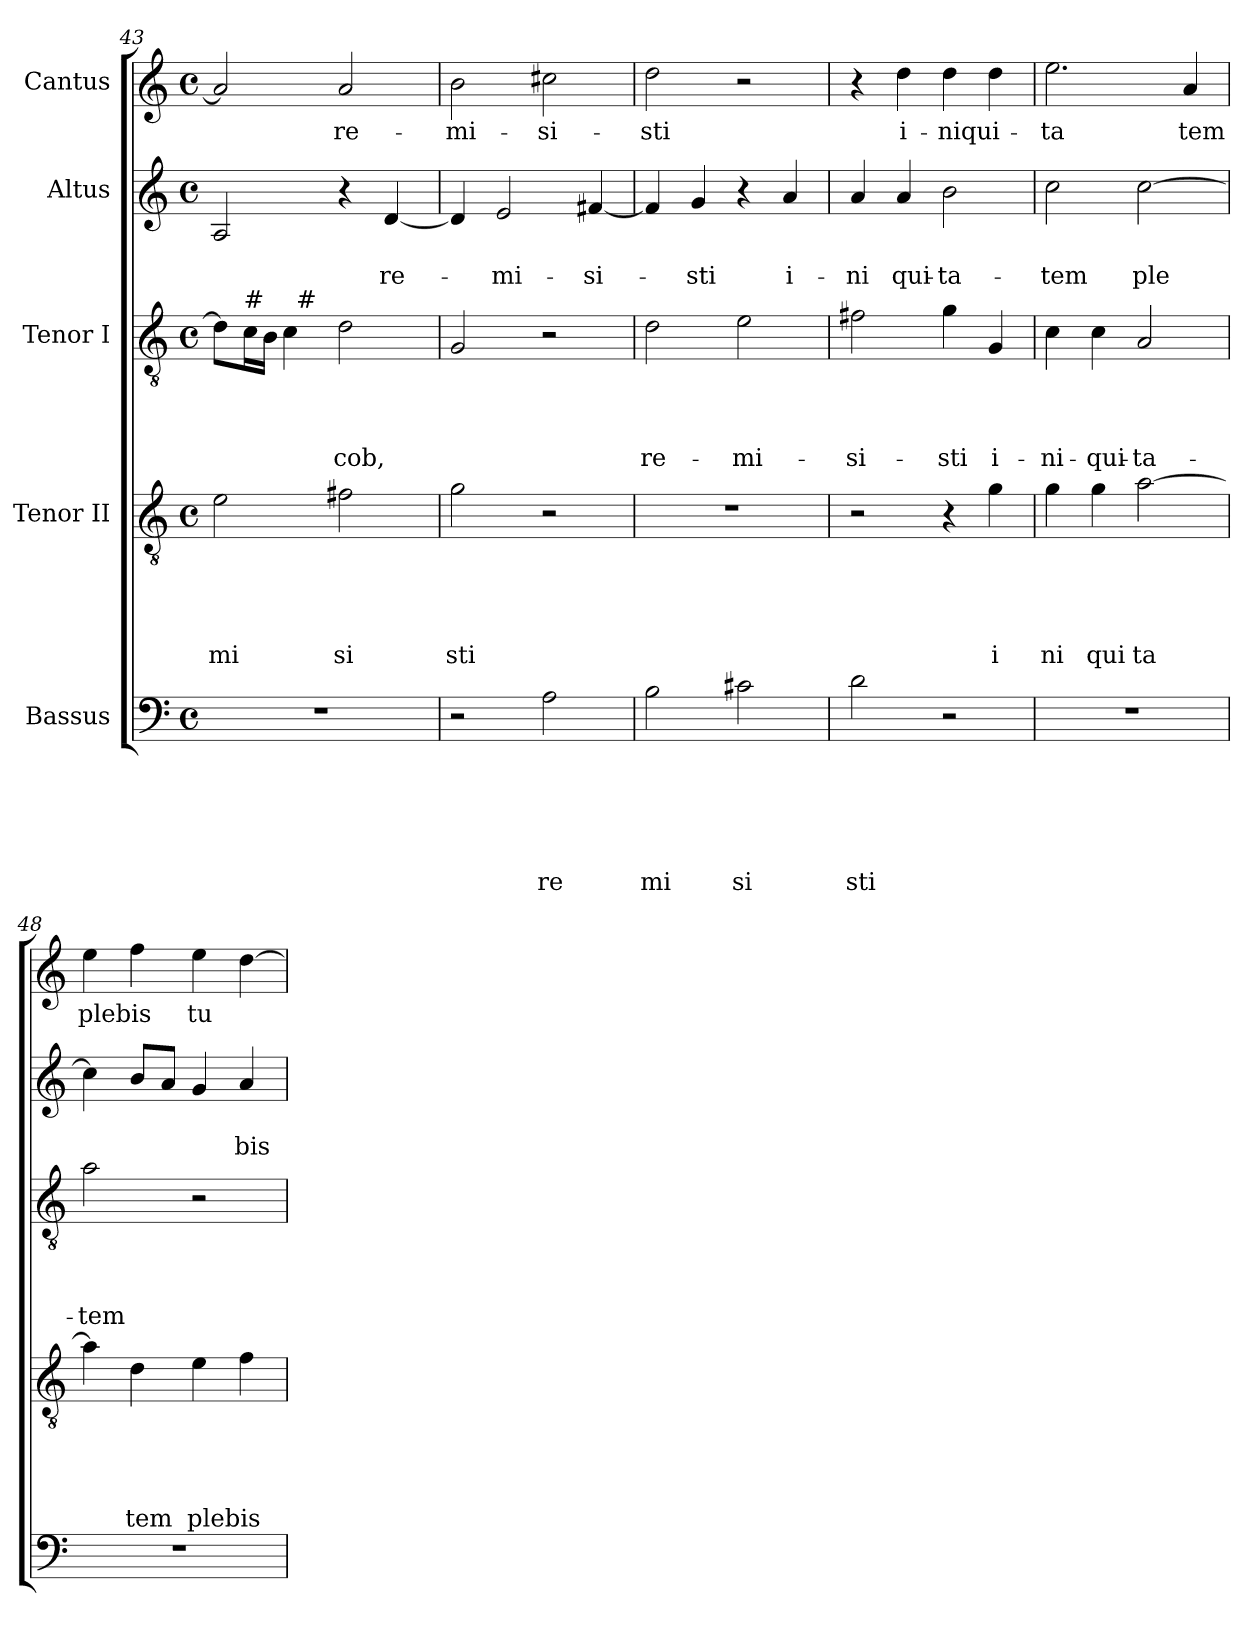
**kern	**text	**text	**text	**text	**text	**text	**kern	**text	**text	**text	**text	**text	**kern	**text	**text	**text	**text	**kern	**text	**text	**kern	**text
*part5	*part5	*part5	*part5	*part5	*part5	*part5	*part4	*part4	*part4	*part4	*part4	*part4	*part3	*part3	*part3	*part3	*part3	*part2	*part2	*part2	*part1	*part1
*staff5	*staff5	*staff5	*staff5	*staff5	*staff5	*staff5	*staff4	*staff4	*staff4	*staff4	*staff4	*staff4	*staff3	*staff3	*staff3	*staff3	*staff3	*staff2	*staff2	*staff2	*staff1	*staff1
*I"Bassus	*	*	*	*	*	*	*I"Tenor II	*	*	*	*	*	*I"Tenor I	*	*	*	*	*I"Altus	*	*	*I"Cantus	*
*clefF4	*	*	*	*	*	*	*clefGv2	*	*	*	*	*	*clefGv2	*	*	*	*	*clefG2	*	*	*clefG2	*
*k[]	*	*	*	*	*	*	*k[]	*	*	*	*	*	*k[]	*	*	*	*	*k[]	*	*	*k[]	*
*C:	*	*	*	*	*	*	*C:	*	*	*	*	*	*C:	*	*	*	*	*C:	*	*	*C:	*
*M4/4	*	*	*	*	*	*	*M4/4	*	*	*	*	*	*M4/4	*	*	*	*	*M4/4	*	*	*M4/4	*
*met(c)	*	*	*	*	*	*	*met(c)	*	*	*	*	*	*met(c)	*	*	*	*	*met(c)	*	*	*met(c)	*
=43	=43	=43	=43	=43	=43	=43	=43	=43	=43	=43	=43	=43	=43	=43	=43	=43	=43	=43	=43	=43	=43	=43
!	!	!	!	!	!	!	!	!	!	!	!	!LO:LY:b	!	!	!	!	!	!	!	!	!	!
*	*	*	*	*	*	*	*	*	*	*	*	*	*^	*	*	*	*	*	*	*	*	*
1r	.	.	.	.	.	.	2e\	.	.	.	.	mi	8d\L]	4ryy	.	.	.	.	2A/	.	.	2a/]	.
!	!	!	!	!	!	!	!	!	!	!	!	!	!LO:TX:a:t=#	!	!	!	!	!	!	!	!	!	!
.	.	.	.	.	.	.	.	.	.	.	.	.	16c\L	.	.	.	.	.	.	.	.	.	.
.	.	.	.	.	.	.	.	.	.	.	.	.	16B\JJ	.	.	.	.	.	.	.	.	.	.
.	.	.	.	.	.	.	.	.	.	.	.	.	4c\	32ryy	.	.	.	.	.	.	.	.	.
!	!	!	!	!	!	!	!	!	!	!	!	!	!	!LO:TX:a:t=#	!	!	!	!	!	!	!	!	!
.	.	.	.	.	.	.	.	.	.	.	.	.	.	2ryy	.	.	.	.	.	.	.	.	.
!	!	!	!	!	!	!	!	!	!	!	!	!LO:LY:b	!	!	!	!	!	!LO:LY:b	!	!	!	!	!LO:LY:b
.	.	.	.	.	.	.	2f#X\	.	.	.	.	si	2d\	.	.	.	.	-cob,	4r	.	.	2a/	re-
!	!	!	!	!	!	!	!	!	!	!	!	!	!	!	!	!	!	!	!	!	!LO:LY:b	!	!
.	.	.	.	.	.	.	.	.	.	.	.	.	.	.	.	.	.	.	[<4d/	.	re-	.	.
.	.	.	.	.	.	.	.	.	.	.	.	.	.	8..ryy	.	.	.	.	.	.	.	.	.
=44	=44	=44	=44	=44	=44	=44	=44	=44	=44	=44	=44	=44	=44	=44	=44	=44	=44	=44	=44	=44	=44	=44	=44
!	!	!	!	!	!	!	!	!	!	!	!	!LO:LY:b	!	!	!	!	!	!	!	!	!	!	!LO:LY:b
*	*	*	*	*	*	*	*	*	*	*	*	*	*v	*v	*	*	*	*	*	*	*	*	*
2r	.	.	.	.	.	.	2g\	.	.	.	.	sti	2G/	.	.	.	.	4d/]	.	.	2b\	-mi-
!	!	!	!	!	!	!	!	!	!	!	!	!	!	!	!	!	!	!	!	!LO:LY:b	!	!
.	.	.	.	.	.	.	.	.	.	.	.	.	.	.	.	.	.	2e/	.	-mi-	.	.
!	!	!	!	!	!	!LO:LY:b	!	!	!	!	!	!	!	!	!	!	!	!	!	!	!	!LO:LY:b
2A\	.	.	.	.	.	re	2r	.	.	.	.	.	2r	.	.	.	.	.	.	.	2cc#X\	-si-
!	!	!	!	!	!	!	!	!	!	!	!	!	!	!	!	!	!	!	!	!LO:LY:b	!	!
.	.	.	.	.	.	.	.	.	.	.	.	.	.	.	.	.	.	[<4f#X/	.	-si-	.	.
=45	=45	=45	=45	=45	=45	=45	=45	=45	=45	=45	=45	=45	=45	=45	=45	=45	=45	=45	=45	=45	=45	=45
!	!	!	!	!	!	!LO:LY:b	!	!	!	!	!	!	!	!	!	!	!LO:LY:b	!	!	!	!	!LO:LY:b
2B\	.	.	.	.	.	mi	1r	.	.	.	.	.	2d\	.	.	.	re-	4f#/]	.	.	2dd\	-sti
!	!	!	!	!	!	!	!	!	!	!	!	!	!	!	!	!	!	!	!	!LO:LY:b	!	!
.	.	.	.	.	.	.	.	.	.	.	.	.	.	.	.	.	.	4g/	.	-sti	.	.
!	!	!	!	!	!	!LO:LY:b	!	!	!	!	!	!	!	!	!	!	!LO:LY:b	!	!	!	!	!
2c#X\	.	.	.	.	.	si	.	.	.	.	.	.	2e\	.	.	.	-mi-	4r	.	.	2r	.
!	!	!	!	!	!	!	!	!	!	!	!	!	!	!	!	!	!	!	!	!LO:LY:b	!	!
.	.	.	.	.	.	.	.	.	.	.	.	.	.	.	.	.	.	4a/	.	i-	.	.
=46	=46	=46	=46	=46	=46	=46	=46	=46	=46	=46	=46	=46	=46	=46	=46	=46	=46	=46	=46	=46	=46	=46
!	!	!	!	!	!	!LO:LY:b	!	!	!	!	!	!	!	!	!	!	!LO:LY:b	!	!	!LO:LY:b	!	!
2d\	.	.	.	.	.	sti	2r	.	.	.	.	.	2f#X\	.	.	.	-si-	4a/	.	-ni	4r	.
!	!	!	!	!	!	!	!	!	!	!	!	!	!	!	!	!	!	!	!	!LO:LY:b	!	!LO:LY:b
.	.	.	.	.	.	.	.	.	.	.	.	.	.	.	.	.	.	4a/	.	qui-	4dd\	i-
!	!	!	!	!	!	!	!	!	!	!	!	!	!	!	!	!	!LO:LY:b	!	!	!LO:LY:b	!	!LO:LY:b
2r	.	.	.	.	.	.	4r	.	.	.	.	.	4g\	.	.	.	-sti	2b\	.	-ta-	4dd\	-niqui-
!	!	!	!	!	!	!	!	!	!	!	!	!LO:LY:b	!	!	!	!	!LO:LY:b	!	!	!	!	!
.	.	.	.	.	.	.	4g\	.	.	.	.	i	4G/	.	.	.	i-	.	.	.	4dd\	.
!!LO:PB:g=z
=47	=47	=47	=47	=47	=47	=47	=47	=47	=47	=47	=47	=47	=47	=47	=47	=47	=47	=47	=47	=47	=47	=47
!	!	!	!	!	!	!	!	!	!	!	!	!LO:LY:b	!	!	!	!	!LO:LY:b	!	!	!LO:LY:b	!	!LO:LY:b
1r	.	.	.	.	.	.	4g\	.	.	.	.	ni	4c\	.	.	.	-ni-	2cc\	.	-tem	2.ee\	-ta
!	!	!	!	!	!	!	!	!	!	!	!	!LO:LY:b	!	!	!	!	!LO:LY:b	!	!	!	!	!
.	.	.	.	.	.	.	4g\	.	.	.	.	qui	4c\	.	.	.	-qui-	.	.	.	.	.
!	!	!	!	!	!	!	!	!	!	!	!	!LO:LY:b	!	!	!	!	!LO:LY:b	!	!	!LO:LY:b	!	!
.	.	.	.	.	.	.	[>2a\	.	.	.	.	ta	2A/	.	.	.	-ta-	[>2cc\	.	ple	.	.
!	!	!	!	!	!	!	!	!	!	!	!	!	!	!	!	!	!	!	!	!	!	!LO:LY:b
.	.	.	.	.	.	.	.	.	.	.	.	.	.	.	.	.	.	.	.	.	4a/	tem
=48	=48	=48	=48	=48	=48	=48	=48	=48	=48	=48	=48	=48	=48	=48	=48	=48	=48	=48	=48	=48	=48	=48
!	!	!	!	!	!	!	!	!	!	!	!	!	!	!	!	!	!LO:LY:b	!	!	!	!	!LO:LY:b
1r	.	.	.	.	.	.	4a\]	.	.	.	.	.	2a\	.	.	.	-tem	4cc\]	.	.	4ee\	plebis
!	!	!	!	!	!	!	!	!	!	!	!	!LO:LY:b	!	!	!	!	!	!	!	!	!	!
.	.	.	.	.	.	.	4d\	.	.	.	.	tem	.	.	.	.	.	8b/L	.	.	4ff\	.
.	.	.	.	.	.	.	.	.	.	.	.	.	.	.	.	.	.	8a/J	.	.	.	.
!	!	!	!	!	!	!	!	!	!	!	!	!LO:LY:b	!	!	!	!	!	!	!	!	!	!LO:LY:b
.	.	.	.	.	.	.	4e\	.	.	.	.	plebis	2r	.	.	.	.	4g/	.	.	4ee\	tu
!	!	!	!	!	!	!	!	!	!	!	!	!	!	!	!	!	!	!	!	!LO:LY:b	!	!
.	.	.	.	.	.	.	4f\	.	.	.	.	.	.	.	.	.	.	4a/	.	bis	[>4dd\	.
=	=	=	=	=	=	=	=	=	=	=	=	=	=	=	=	=	=	=	=	=	=	=
*-	*-	*-	*-	*-	*-	*-	*-	*-	*-	*-	*-	*-	*-	*-	*-	*-	*-	*-	*-	*-	*-	*-
